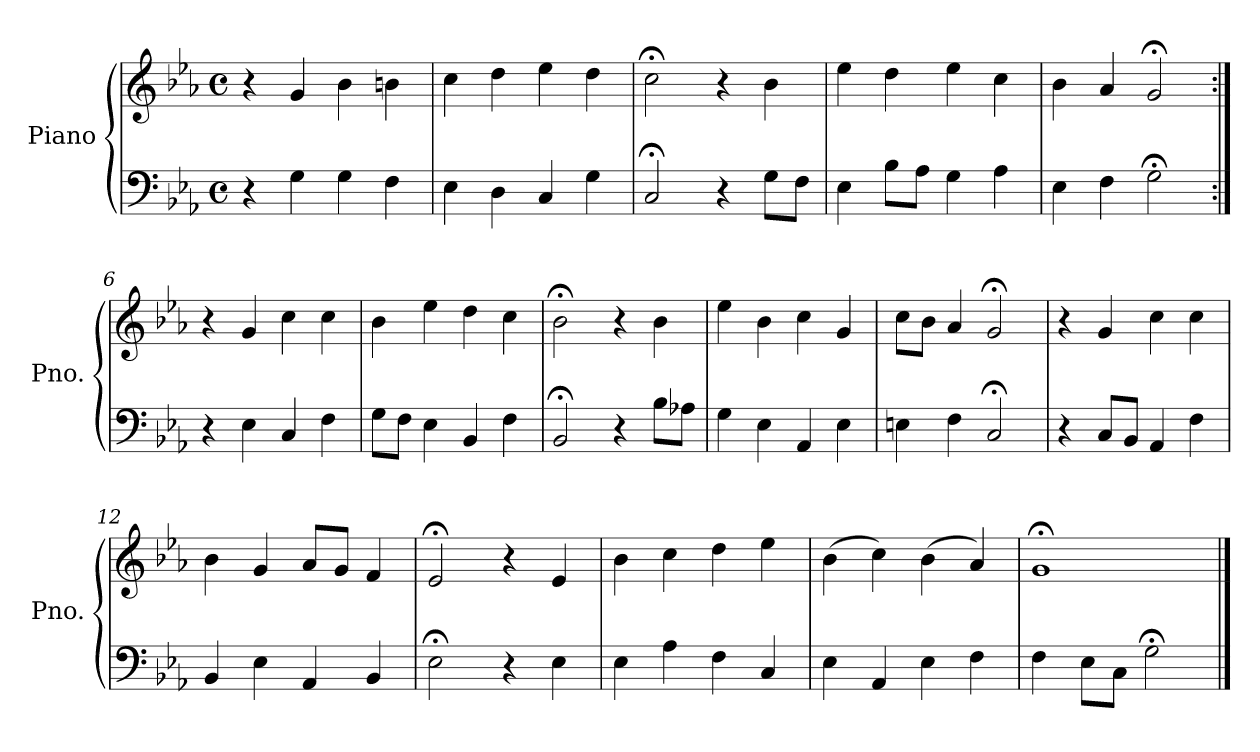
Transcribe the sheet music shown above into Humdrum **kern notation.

**kern	**kern
*part1	*part1
*staff2	*staff1
*I"Piano	*
*I'Pno.	*
*clefF4	*clefG2
*k[b-e-a-]	*k[b-e-a-]
*M4/4	*M4/4
*met(c)	*met(c)
=1	=1
4r	4r
4G\	4g/
4G\	4b-\
4F\	4bn\
=2	=2
4E-\	4cc\
4D\	4dd\
4C/	4ee-\
4G\	4dd\
=3	=3
2C;</	2cc;<\
4r	4r
8G\L	4b-\
8F\J	.
=4	=4
4E-\	4ee-\
8B-\L	4dd\
8A-\J	.
4G\	4ee-\
4A-\	4cc\
=5	=5
4E-\	4b-\
4F\	4a-/
2G;<\	2g;</
=6:|!	=6:|!
4r	4r
4E-\	4g/
4C/	4cc\
4F\	4cc\
!!LO:LB:g=z
=7	=7
8G\L	4b-\
8F\J	.
4E-\	4ee-\
4BB-/	4dd\
4F\	4cc\
=8	=8
2BB-;</	2b-;<\
4r	4r
8B-\L	4b-\
8A-X\J	.
=9	=9
4G\	4ee-\
4E-\	4b-\
4AA-/	4cc\
4E-\	4g/
=10	=10
4En\	8cc\L
.	8b-\J
4F\	4a-/
2C;</	2g;</
=11	=11
4r	4r
8C/L	4g/
8BB-/J	.
4AA-/	4cc\
4F\	4cc\
=12	=12
4BB-/	4b-\
4E-\	4g/
4AA-/	8a-/L
.	8g/J
4BB-/	4f/
=13	=13
2E-;<\	2e-;</
4r	4r
4E-\	4e-/
!!LO:LB:g=z
=14	=14
4E-\	4b-\
4A-\	4cc\
4F\	4dd\
4C/	4ee-\
=15	=15
4E-\	(4b-\
4AA-/	4cc\)
4E-\	(4b-\
4F\	4a-/)
=16	=16
4F\	1g;<
8E-\L	.
8C\J	.
2G;<\	.
==	==
*-	*-
